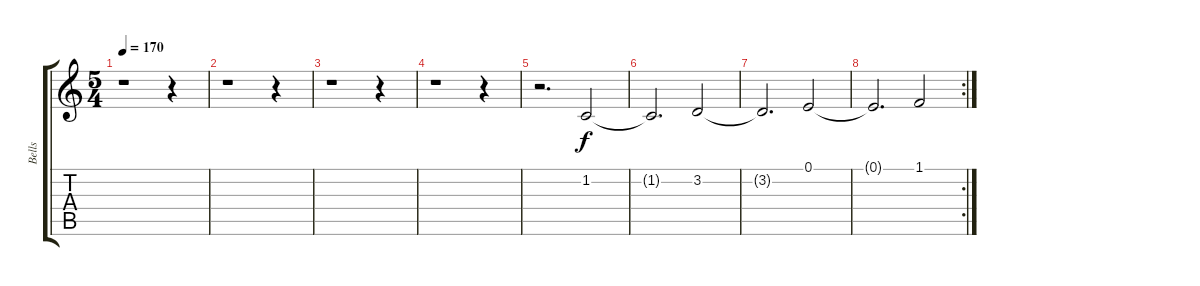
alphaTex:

\track ("Bells" "Bells") {instrument tubularbells}
\staff {score tabs}
\tuning (E4 B3 G3 D3 A2 E2) {hide}
\ts (5 4)
\tempo 170
\clef g2
\ks c
r.1{dy f} r.4 |
r.1 r.4 |
r.1 r.4 |
r.1 r.4 |
r.2{d} 1.2.2 |
1.2{t}.2{d} 3.2.2 |
3.2{t}.2{d} 0.1.2 |
\rc 2
0.1{t}.2{d} 1.1.2
